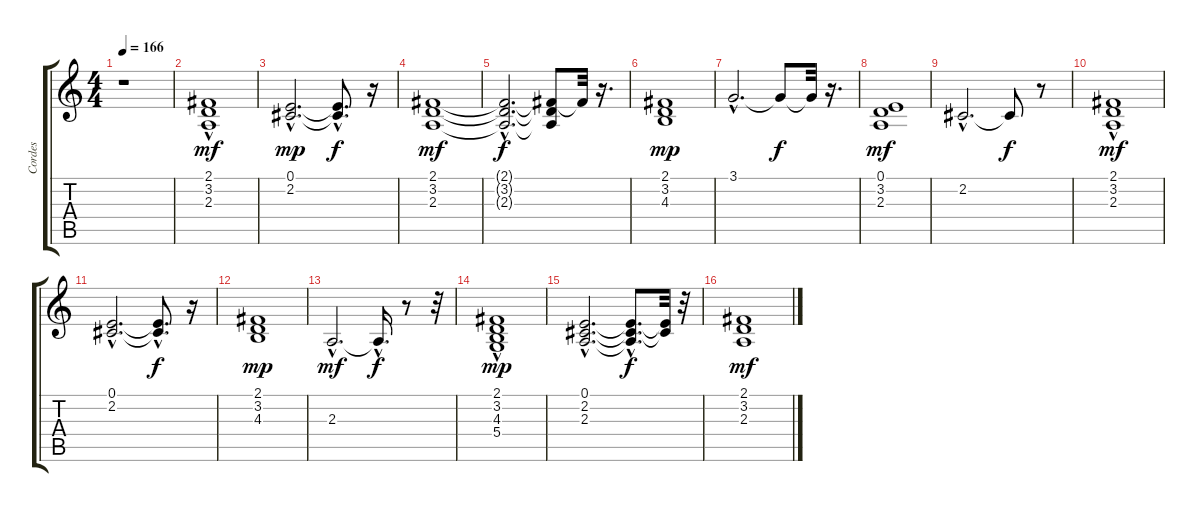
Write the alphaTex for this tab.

\track ("Cordes" "Cordes") {instrument stringensemble1}
\staff {score tabs}
\tuning (E4 B3 G3 D3 A2 E2) {hide}
\ts (4 4)
\tempo 166
\clef g2
\ks c
r.1{dy f} |
(2.1{hac} 3.2{hac} 2.3).1{dy mf} |
(0.1{hac} 2.2{hac}).2{d dy mp} (0.1{hac t} 2.2{t}).8{d dy f} r.16 |
(2.1 3.2 2.3).1{dy mf} |
(2.1{hac t} 3.2{hac t} 2.3{hac t}).2{d dy f} (2.1{t} 3.2{t} 2.3{t}).8 2.1{t}.32 r.16{d} |
(2.1 3.2 4.3).1{dy mp} |
3.1{hac}.2{d} 3.1{t}.8{dy f} 3.1{t}.32 r.16{d} |
(0.1 3.2 2.3).1{dy mf} |
2.2{hac}.2{d} 2.2{t}.8{dy f} r.8 |
(2.1{hac} 3.2 2.3).1{dy mf} |
(0.1{hac} 2.2{hac}).2{d} (0.1{hac t} 2.2{t}).8{d dy f} r.16 |
(2.1 3.2 4.3).1{dy mp} |
2.3{hac}.2{d dy mf} 2.3{hac t}.16{d dy f} r.8 r.32 |
(2.1{hac} 3.2{hac} 4.3 5.4).1{dy mp} |
(0.1{hac} 2.2{hac} 2.3{hac}).2{d} (0.1{hac t} 2.2{hac t} 2.3{hac t}).8{d dy f} (0.1{t} 2.2{t}).32 r.32 |
(2.1 3.2 2.3).1{dy mf}
